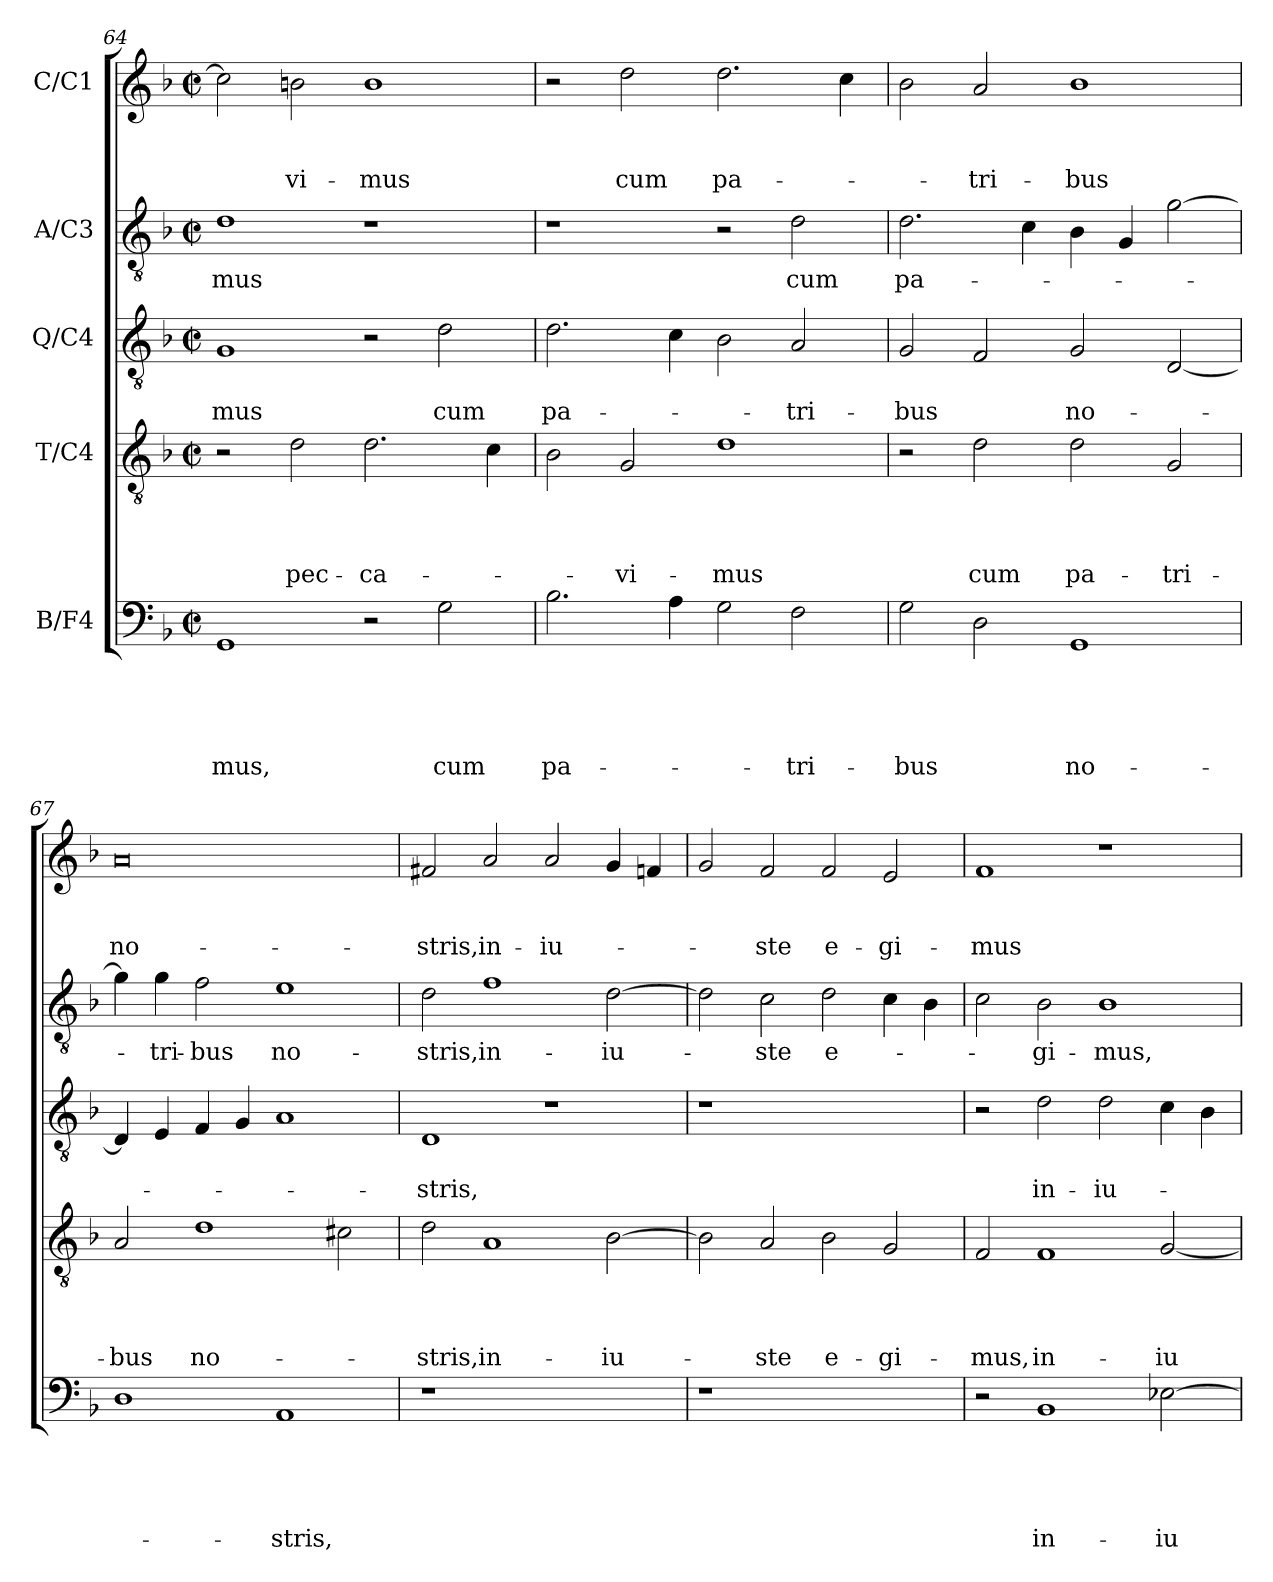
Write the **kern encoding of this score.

**kern	**text	**text	**text	**text	**text	**kern	**text	**text	**text	**text	**kern	**text	**text	**kern	**text	**kern	**text	**text	**text
*part5	*part5	*part5	*part5	*part5	*part5	*part4	*part4	*part4	*part4	*part4	*part3	*part3	*part3	*part2	*part2	*part1	*part1	*part1	*part1
*staff5	*staff5	*staff5	*staff5	*staff5	*staff5	*staff4	*staff4	*staff4	*staff4	*staff4	*staff3	*staff3	*staff3	*staff2	*staff2	*staff1	*staff1	*staff1	*staff1
*I"B/F4	*	*	*	*	*	*I"T/C4	*	*	*	*	*I"Q/C4	*	*	*I"A/C3	*	*I"C/C1	*	*	*
*clefF4	*	*	*	*	*	*clefGv2	*	*	*	*	*clefGv2	*	*	*clefGv2	*	*clefG2	*	*	*
*k[b-]	*	*	*	*	*	*k[b-]	*	*	*	*	*k[b-]	*	*	*k[b-]	*	*k[b-]	*	*	*
*F:	*	*	*	*	*	*F:	*	*	*	*	*F:	*	*	*F:	*	*F:	*	*	*
*M2/2	*	*	*	*	*	*M2/2	*	*	*	*	*M2/2	*	*	*M2/2	*	*M2/2	*	*	*
*met(c|)	*	*	*	*	*	*met(c|)	*	*	*	*	*met(c|)	*	*	*met(c|)	*	*met(c|)	*	*	*
=64	=64	=64	=64	=64	=64	=64	=64	=64	=64	=64	=64	=64	=64	=64	=64	=64	=64	=64	=64
!	!	!	!	!	!LO:LY:b	!	!	!	!	!	!	!	!LO:LY:b	!	!LO:LY:b	!	!	!	!
1GG	.	.	.	.	-mus,	2r	.	.	.	.	1G	.	-mus	1d	-mus	2cc\]	.	.	.
!	!	!	!	!	!	!	!	!	!	!LO:LY:b	!	!	!	!	!	!	!	!	!LO:LY:b
.	.	.	.	.	.	2d\	.	.	.	pec-	.	.	.	.	.	2bn\	.	.	-vi-
!	!	!	!	!	!	!	!	!	!	!LO:LY:b	!	!	!	!	!	!	!	!	!LO:LY:b
2r	.	.	.	.	.	2.d\	.	.	.	-ca-	2r	.	.	1r	.	1b	.	.	-mus
!	!	!	!	!	!LO:LY:b	!	!	!	!	!	!	!	!LO:LY:b	!	!	!	!	!	!
2G\	.	.	.	.	cum	.	.	.	.	.	2d\	.	cum	.	.	.	.	.	.
.	.	.	.	.	.	4c\	.	.	.	.	.	.	.	.	.	.	.	.	.
=65	=65	=65	=65	=65	=65	=65	=65	=65	=65	=65	=65	=65	=65	=65	=65	=65	=65	=65	=65
!	!	!	!	!	!LO:LY:b	!	!	!	!	!	!	!	!LO:LY:b	!	!	!	!	!	!
2.B-\	.	.	.	.	pa-	2B-\	.	.	.	.	2.d\	.	pa-	1r	.	2r	.	.	.
!	!	!	!	!	!	!	!	!	!	!LO:LY:b	!	!	!	!	!	!	!	!	!LO:LY:b
.	.	.	.	.	.	2G/	.	.	.	-vi-	.	.	.	.	.	2dd\	.	.	cum
4A\	.	.	.	.	.	.	.	.	.	.	4c\	.	.	.	.	.	.	.	.
!	!	!	!	!	!	!	!	!	!	!LO:LY:b	!	!	!	!	!	!	!	!	!LO:LY:b
2G\	.	.	.	.	.	1d	.	.	.	-mus	2B-\	.	.	2r	.	2.dd\	.	.	pa-
!	!	!	!	!	!LO:LY:b	!	!	!	!	!	!	!	!LO:LY:b	!	!LO:LY:b	!	!	!	!
2F\	.	.	.	.	-tri-	.	.	.	.	.	2A/	.	-tri-	2d\	cum	.	.	.	.
.	.	.	.	.	.	.	.	.	.	.	.	.	.	.	.	4cc\	.	.	.
=66	=66	=66	=66	=66	=66	=66	=66	=66	=66	=66	=66	=66	=66	=66	=66	=66	=66	=66	=66
!	!	!	!	!	!LO:LY:b	!	!	!	!	!	!	!	!LO:LY:b	!	!LO:LY:b	!	!	!	!
2G\	.	.	.	.	-bus	2r	.	.	.	.	2G/	.	-bus	2.d\	pa-	2b-\	.	.	.
!	!	!	!	!	!	!	!	!	!	!LO:LY:b	!	!	!	!	!	!	!	!	!LO:LY:b
2D\	.	.	.	.	.	2d\	.	.	.	cum	2F/	.	.	.	.	2a/	.	.	-tri-
.	.	.	.	.	.	.	.	.	.	.	.	.	.	4c\	.	.	.	.	.
!	!	!	!	!	!LO:LY:b	!	!	!	!	!LO:LY:b	!	!	!LO:LY:b	!	!	!	!	!	!LO:LY:b
1GG	.	.	.	.	no-	2d\	.	.	.	pa-	2G/	.	no-	4B-\	.	1b-	.	.	-bus
.	.	.	.	.	.	.	.	.	.	.	.	.	.	4G/	.	.	.	.	.
!	!	!	!	!	!	!	!	!	!	!LO:LY:b	!	!	!	!	!	!	!	!	!
.	.	.	.	.	.	2G/	.	.	.	-tri-	[2D/	.	.	[2g\	.	.	.	.	.
!!LO:LB:g=z
=67	=67	=67	=67	=67	=67	=67	=67	=67	=67	=67	=67	=67	=67	=67	=67	=67	=67	=67	=67
!	!	!	!	!	!	!	!	!	!	!LO:LY:b	!	!	!	!	!	!	!	!	!LO:LY:b
1D	.	.	.	.	.	2A/	.	.	.	-bus	4D/]	.	.	4g\]	.	0a	.	.	no-
!	!	!	!	!	!	!	!	!	!	!	!	!	!	!	!LO:LY:b	!	!	!	!
.	.	.	.	.	.	.	.	.	.	.	4E/	.	.	4g\	-tri-	.	.	.	.
!	!	!	!	!	!	!	!	!	!	!LO:LY:b	!	!	!	!	!LO:LY:b	!	!	!	!
.	.	.	.	.	.	1d	.	.	.	no-	4F/	.	.	2f\	-bus	.	.	.	.
.	.	.	.	.	.	.	.	.	.	.	4G/	.	.	.	.	.	.	.	.
!	!	!	!	!	!LO:LY:b	!	!	!	!	!	!	!	!	!	!LO:LY:b	!	!	!	!
1AA	.	.	.	.	-stris,	.	.	.	.	.	1A	.	.	1e	no-	.	.	.	.
.	.	.	.	.	.	2c#\	.	.	.	.	.	.	.	.	.	.	.	.	.
=68	=68	=68	=68	=68	=68	=68	=68	=68	=68	=68	=68	=68	=68	=68	=68	=68	=68	=68	=68
!	!	!	!	!	!	!	!	!	!	!LO:LY:b	!	!	!LO:LY:b	!	!LO:LY:b	!	!	!	!LO:LY:b
1r	.	.	.	.	.	2d\	.	.	.	-stris,	1D	.	-stris,	2d\	-stris,	2f#X/	.	.	-stris,
!	!	!	!	!	!	!	!	!	!	!LO:LY:b	!	!	!	!	!LO:LY:b	!	!	!	!LO:LY:b
.	.	.	.	.	.	1A	.	.	.	in-	.	.	.	1f	in-	2a/	.	.	in-
!	!	!	!	!	!	!	!	!	!	!	!	!	!	!	!	!	!	!	!LO:LY:b
1ryy	.	.	.	.	.	.	.	.	.	.	1r	.	.	.	.	2a/	.	.	-iu-
!	!	!	!	!	!	!	!	!	!	!LO:LY:b	!	!	!	!	!LO:LY:b	!	!	!	!
.	.	.	.	.	.	[2B-\	.	.	.	-iu-	.	.	.	[2d\	-iu-	4g/	.	.	.
.	.	.	.	.	.	.	.	.	.	.	.	.	.	.	.	4fn/	.	.	.
=69	=69	=69	=69	=69	=69	=69	=69	=69	=69	=69	=69	=69	=69	=69	=69	=69	=69	=69	=69
1r	.	.	.	.	.	2B-\]	.	.	.	.	1r	.	.	2d\]	.	2g/	.	.	.
!	!	!	!	!	!	!	!	!	!	!LO:LY:b	!	!	!	!	!LO:LY:b	!	!	!	!LO:LY:b
.	.	.	.	.	.	2A/	.	.	.	-ste	.	.	.	2c\	-ste	2f/	.	.	-ste
!	!	!	!	!	!	!	!	!	!	!LO:LY:b	!	!	!	!	!LO:LY:b	!	!	!	!LO:LY:b
1ryy	.	.	.	.	.	2B-\	.	.	.	e-	1ryy	.	.	2d\	e-	2f/	.	.	e-
!	!	!	!	!	!	!	!	!	!	!LO:LY:b	!	!	!	!	!	!	!	!	!LO:LY:b
.	.	.	.	.	.	2G/	.	.	.	-gi-	.	.	.	4c\	.	2e/	.	.	-gi-
.	.	.	.	.	.	.	.	.	.	.	.	.	.	4B-\	.	.	.	.	.
=70	=70	=70	=70	=70	=70	=70	=70	=70	=70	=70	=70	=70	=70	=70	=70	=70	=70	=70	=70
!	!	!	!	!	!	!	!	!	!	!LO:LY:b	!	!	!	!	!	!	!	!	!LO:LY:b
2r	.	.	.	.	.	2F/	.	.	.	-mus,	2r	.	.	2c\	.	1f	.	.	-mus
!	!	!	!	!	!LO:LY:b	!	!	!	!	!LO:LY:b	!	!	!LO:LY:b	!	!LO:LY:b	!	!	!	!
1BB-	.	.	.	.	in-	1F	.	.	.	in-	2d\	.	in-	2B-\	-gi-	.	.	.	.
!	!	!	!	!	!	!	!	!	!	!	!	!	!LO:LY:b	!	!LO:LY:b	!	!	!	!
.	.	.	.	.	.	.	.	.	.	.	2d\	.	-iu-	1B-	-mus,	1r	.	.	.
!	!	!	!	!	!LO:LY:b	!	!	!	!	!LO:LY:b	!	!	!	!	!	!	!	!	!
[2E-X\	.	.	.	.	-iu-	[2G/	.	.	.	-iu-	4c\	.	.	.	.	.	.	.	.
.	.	.	.	.	.	.	.	.	.	.	4B-\	.	.	.	.	.	.	.	.
=	=	=	=	=	=	=	=	=	=	=	=	=	=	=	=	=	=	=	=
*-	*-	*-	*-	*-	*-	*-	*-	*-	*-	*-	*-	*-	*-	*-	*-	*-	*-	*-	*-
